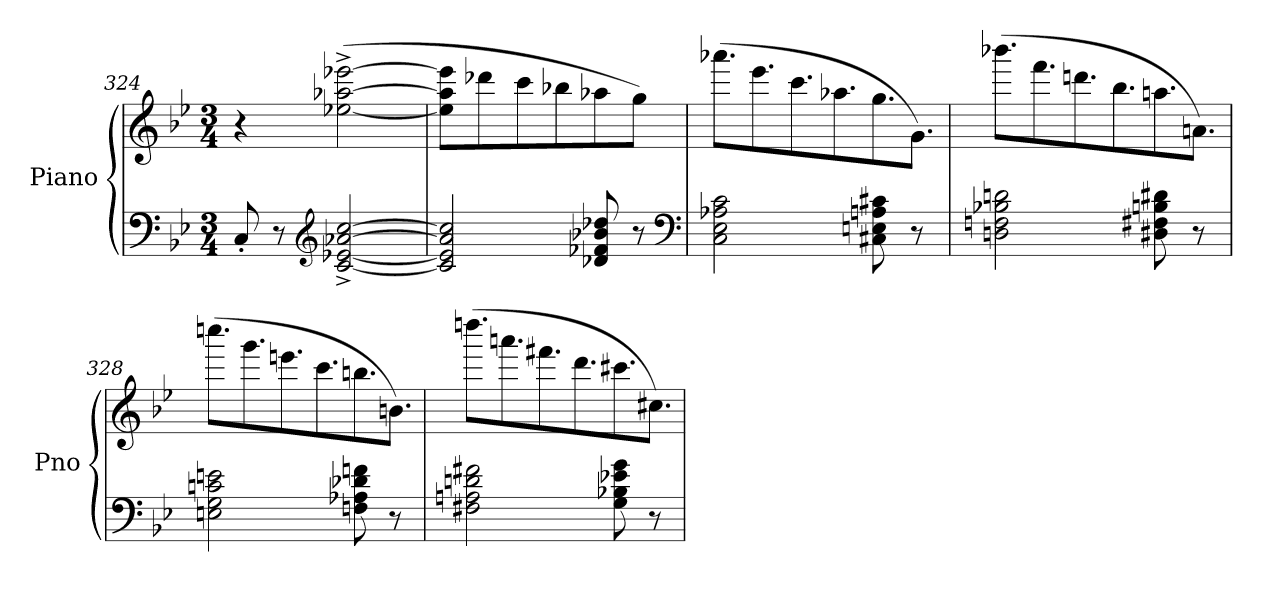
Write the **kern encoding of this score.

**kern	**kern
*part1	*part1
*staff2	*staff1
*I"Piano	*
*I'Pno	*
*clefF4	*clefG2
*k[b-e-]	*k[b-e-]
*B-:	*B-:
*M3/4	*M3/4
=324	=324
8C'/	4r
8r	.
*clefG2	*
[2c/^ [2e-X/^ [2a-X/^ [2cc/^	([2ee-X\^ [2aa-X\^ [2eee-X\^
=325	=325
2c/] 2e-/] 2a-/] 2cc/]	8ee-\] 8aa-\] 8eee-\]L
.	8ddd-X\
.	8ccc\
.	8bb-X\
8d-X/ 8f-X/ 8b-X/ 8dd-X/	8aa-X\
8r	8gg\J)
*clefF4	*
=326	=326
*	*Xtuplet
2C\ 2E-\ 2A-X\ 2c\	(12.aaa-X\L
.	12.eee-\
.	12.ccc\
.	12.aa-X\
8C#X\ 8En\ 8An\ 8c#X\	12.gg\
8r	12.g\J)
!!LO:PB:g=z
=327	=327
2Dn\ 2Fn\ 2B-X\ 2dn\	(12.bbb-X\L
.	12.fff\
.	12.dddn\
.	12.bb-\
8D#X\ 8F#X\ 8Bn\ 8d#X\	12.aan\
8r	12.an\J)
!!LO:PB:g=z
=328	=328
2En\ 2G\ 2cn\ 2en\	(12.ccccn\L
.	12.ggg\
.	12.eeen\
.	12.ccc\
8Fn\ 8A-X\ 8d-X\ 8fn\	12.bbn\
8r	12.bn\J)
=329	=329
2F#X\ 2An\ 2dn\ 2f#X\	(12.ddddn\L
.	12.aaan\
.	12.fff#X\
.	12.ddd\
8G\ 8B-X\ 8e-X\ 8g\	12.ccc#X\
8r	12.cc#X\J)
=	=
*-	*-
